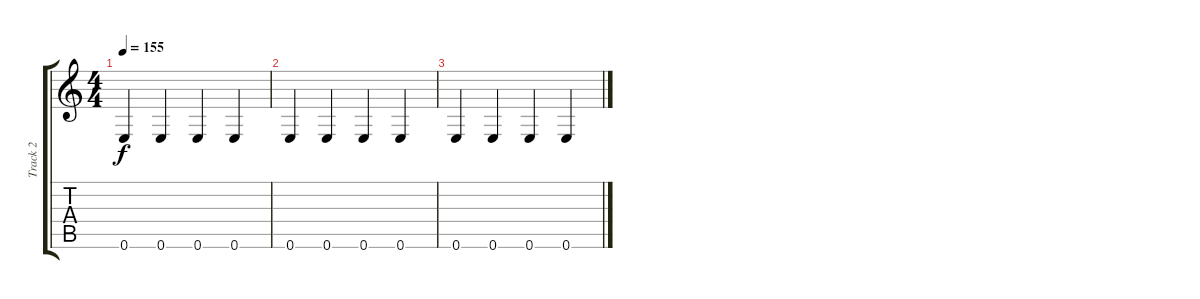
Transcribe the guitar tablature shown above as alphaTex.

\track ("Track 2" "Track 2") {instrument electricbassfinger}
\staff {score tabs}
\tuning (E4 B3 G3 D3 A2 E2) {hide}
\ts (4 4)
\tempo 155
\clef g2
\ks c
0.6.4{dy f} 0.6.4 0.6.4 0.6.4 |
0.6.4 0.6.4 0.6.4 0.6.4 |
0.6.4 0.6.4 0.6.4 0.6.4
